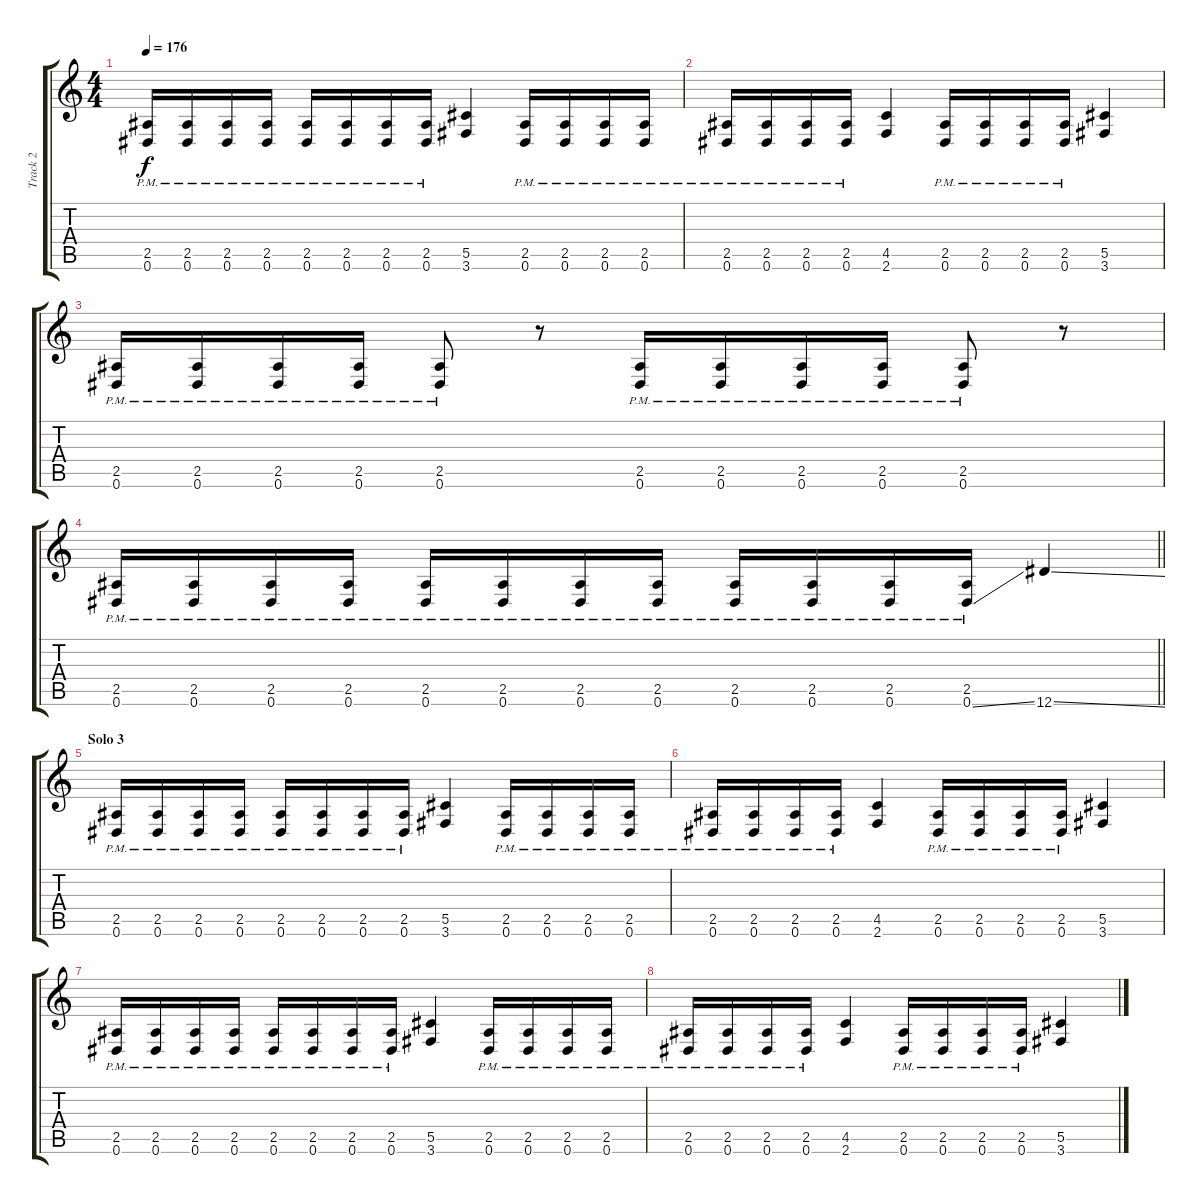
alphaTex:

\track ("Track 2" "Track 2") {instrument distortionguitar}
\staff {score tabs}
\tuning (Eb4 Bb3 Gb3 Db3 Ab2 Eb2) {hide}
\ts (4 4)
\tempo 176
\clef g2
\ks c
(2.5{pm} 0.6{pm}).16{dy f} (2.5{pm} 0.6{pm}).16 (2.5{pm} 0.6{pm}).16 (2.5{pm} 0.6{pm}).16 (2.5{pm} 0.6{pm}).16 (2.5{pm} 0.6{pm}).16 (2.5{pm} 0.6{pm}).16 (2.5{pm} 0.6{pm}).16 (5.5 3.6).4 (2.5{pm} 0.6{pm}).16 (2.5{pm} 0.6{pm}).16 (2.5{pm} 0.6{pm}).16 (2.5{pm} 0.6{pm}).16 |
(2.5{pm} 0.6{pm}).16 (2.5{pm} 0.6{pm}).16 (2.5{pm} 0.6{pm}).16 (2.5{pm} 0.6{pm}).16 (4.5 2.6).4 (2.5{pm} 0.6{pm}).16 (2.5{pm} 0.6{pm}).16 (2.5{pm} 0.6{pm}).16 (2.5{pm} 0.6{pm}).16 (5.5 3.6).4 |
(2.5{pm} 0.6{pm}).16 (2.5{pm} 0.6{pm}).16 (2.5{pm} 0.6{pm}).16 (2.5{pm} 0.6{pm}).16 (2.5{pm} 0.6{pm}).8 r.8 (2.5{pm} 0.6{pm}).16 (2.5{pm} 0.6{pm}).16 (2.5{pm} 0.6{pm}).16 (2.5{pm} 0.6{pm}).16 (2.5{pm} 0.6{pm}).8 r.8 |
\barLineRight lightlight
(2.5{pm} 0.6{pm}).16 (2.5{pm} 0.6{pm}).16 (2.5{pm} 0.6{pm}).16 (2.5{pm} 0.6{pm}).16 (2.5{pm} 0.6{pm}).16 (2.5{pm} 0.6{pm}).16 (2.5{pm} 0.6{pm}).16 (2.5{pm} 0.6{pm}).16 (2.5{pm} 0.6{pm}).16 (2.5{pm} 0.6{pm}).16 (2.5{pm} 0.6{pm}).16 (2.5{pm} 0.6{ss pm}).16 12.6{ss}.4 |
\section ("" "Solo 3")
(2.5{pm} 0.6{pm}).16 (2.5{pm} 0.6{pm}).16 (2.5{pm} 0.6{pm}).16 (2.5{pm} 0.6{pm}).16 (2.5{pm} 0.6{pm}).16 (2.5{pm} 0.6{pm}).16 (2.5{pm} 0.6{pm}).16 (2.5{pm} 0.6{pm}).16 (5.5 3.6).4 (2.5{pm} 0.6{pm}).16 (2.5{pm} 0.6{pm}).16 (2.5{pm} 0.6{pm}).16 (2.5{pm} 0.6{pm}).16 |
(2.5{pm} 0.6{pm}).16 (2.5{pm} 0.6{pm}).16 (2.5{pm} 0.6{pm}).16 (2.5{pm} 0.6{pm}).16 (4.5 2.6).4 (2.5{pm} 0.6{pm}).16 (2.5{pm} 0.6{pm}).16 (2.5{pm} 0.6{pm}).16 (2.5{pm} 0.6{pm}).16 (5.5 3.6).4 |
(2.5{pm} 0.6{pm}).16 (2.5{pm} 0.6{pm}).16 (2.5{pm} 0.6{pm}).16 (2.5{pm} 0.6{pm}).16 (2.5{pm} 0.6{pm}).16 (2.5{pm} 0.6{pm}).16 (2.5{pm} 0.6{pm}).16 (2.5{pm} 0.6{pm}).16 (5.5 3.6).4 (2.5{pm} 0.6{pm}).16 (2.5{pm} 0.6{pm}).16 (2.5{pm} 0.6{pm}).16 (2.5{pm} 0.6{pm}).16 |
(2.5{pm} 0.6{pm}).16 (2.5{pm} 0.6{pm}).16 (2.5{pm} 0.6{pm}).16 (2.5{pm} 0.6{pm}).16 (4.5 2.6).4 (2.5{pm} 0.6{pm}).16 (2.5{pm} 0.6{pm}).16 (2.5{pm} 0.6{pm}).16 (2.5{pm} 0.6{pm}).16 (5.5 3.6).4
